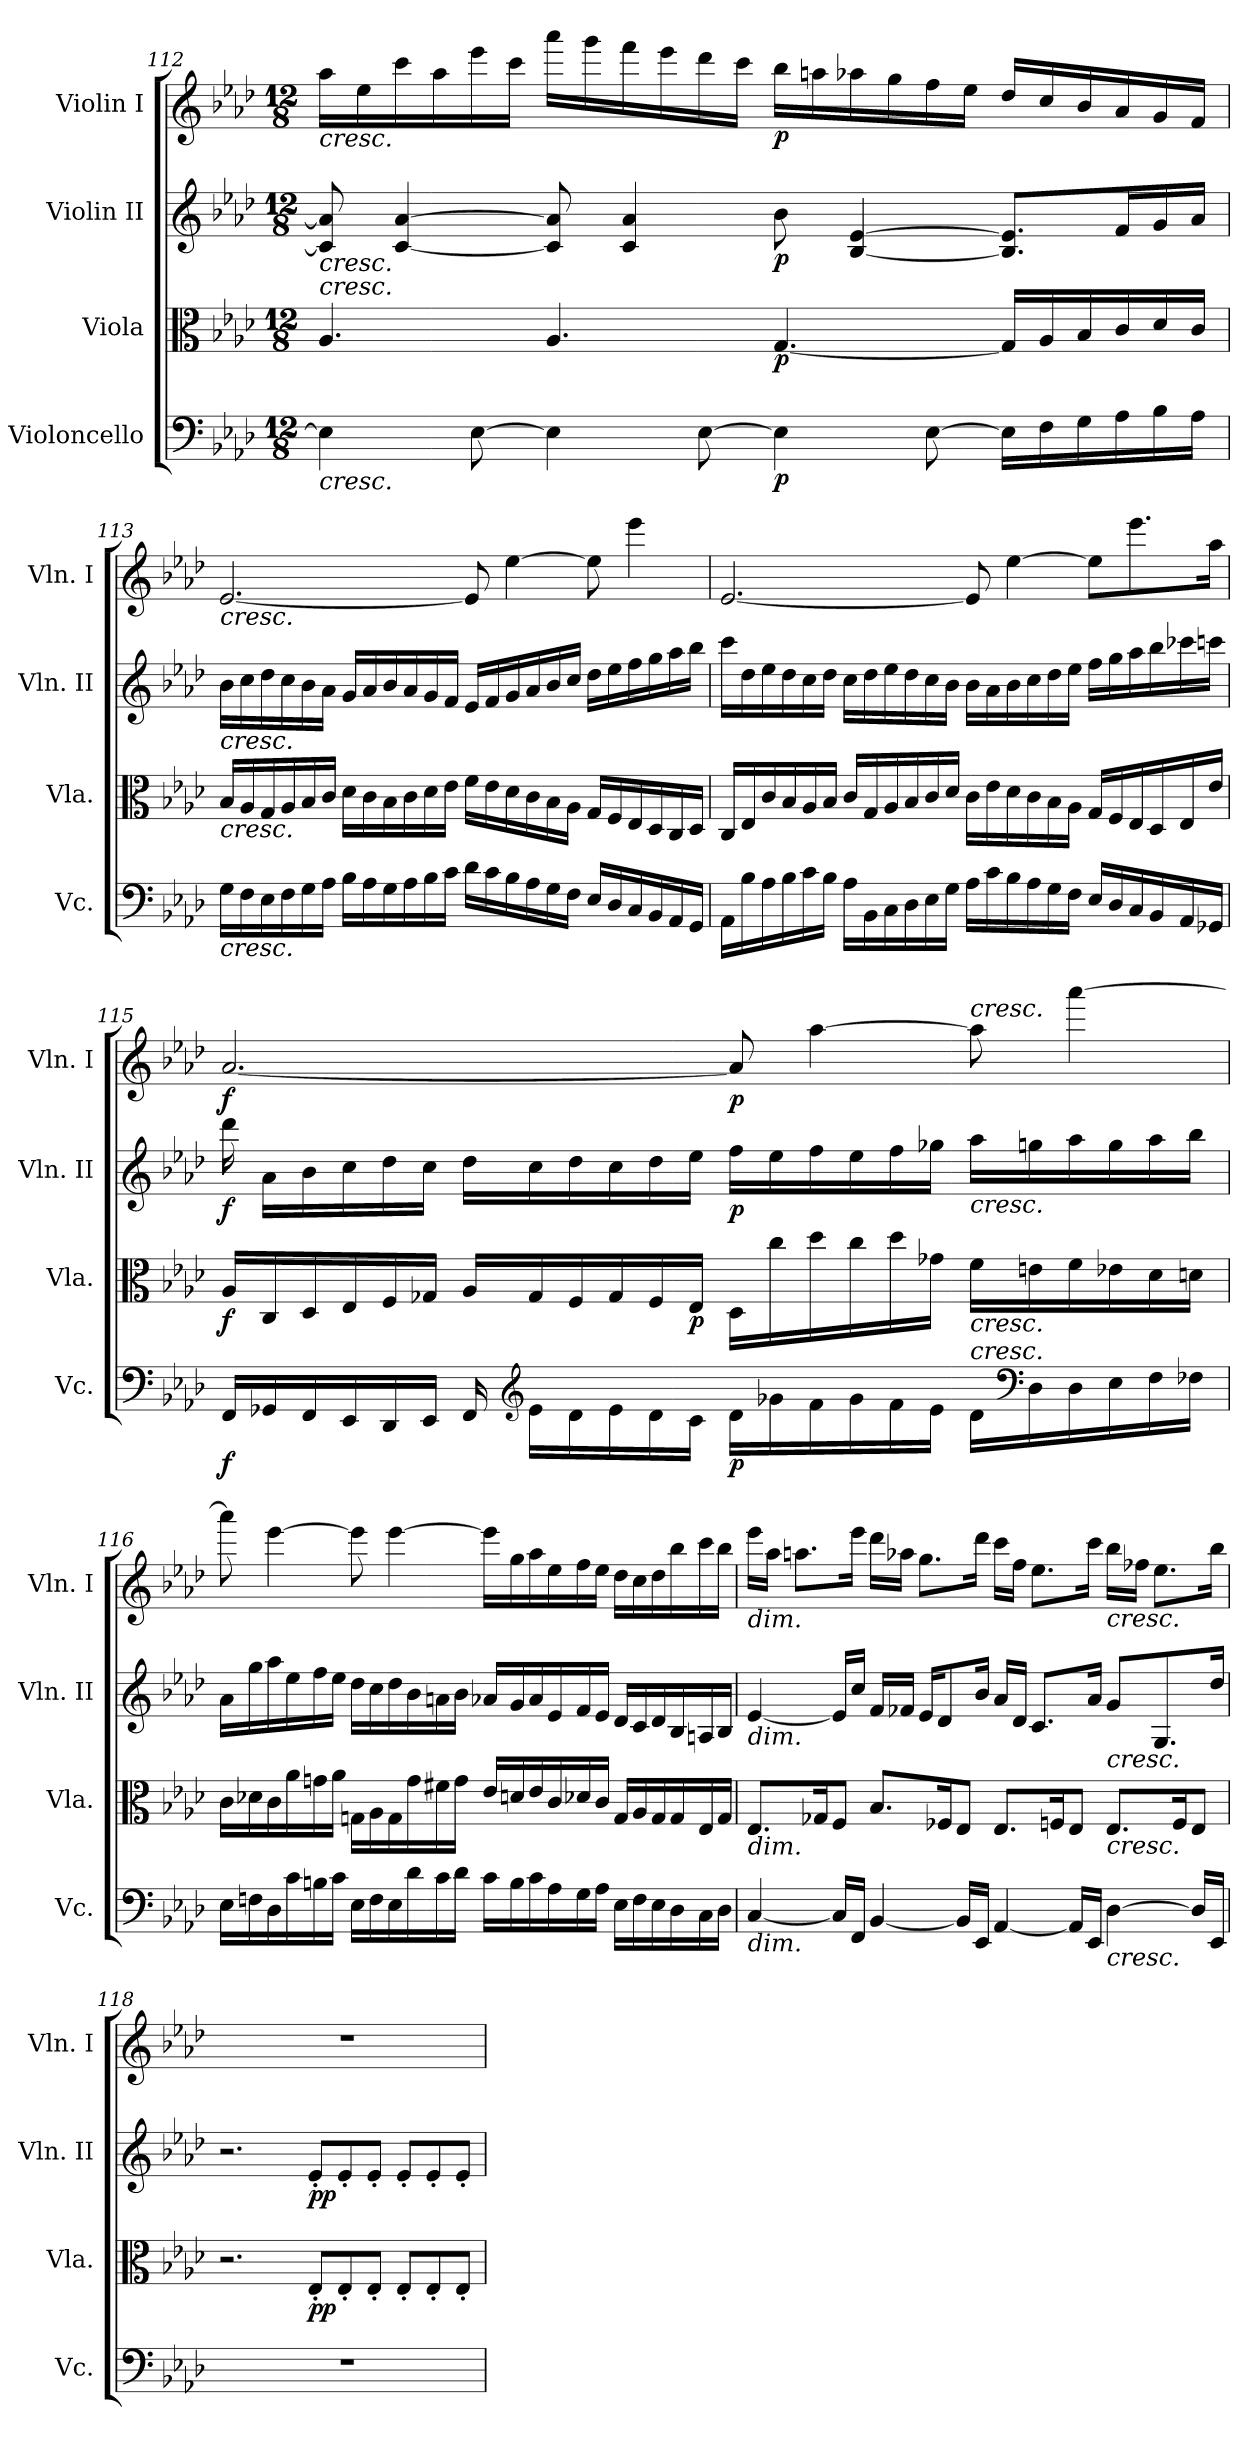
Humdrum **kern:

**kern	**dynam	**kern	**dynam	**kern	**dynam	**kern	**dynam
*part4	*part4	*part3	*part3	*part2	*part2	*part1	*part1
*staff4	*staff4	*staff3	*staff3	*staff2	*staff2	*staff1	*staff1
*I"Violoncello	*	*I"Viola	*	*I"Violin II	*	*I"Violin I	*
*I'Vc.	*	*I'Vla.	*	*I'Vln. II	*	*I'Vln. I	*
*clefF4	*	*clefC3	*	*clefG2	*	*clefG2	*
*k[b-e-a-d-]	*	*k[b-e-a-d-]	*	*k[b-e-a-d-]	*	*k[b-e-a-d-]	*
*A-:	*	*A-:	*	*A-:	*	*A-:	*
*M12/8	*	*M12/8	*	*M12/8	*	*M12/8	*
=112	=112	=112	=112	=112	=112	=112	=112
!	!	!	!	!	!	!LO:TX:b:i:t=cresc.	!
!	!	!	!	!LO:TX:b:i:t=cresc.	!	!	!
!	!	!LO:TX:a:i:t=cresc.	!	!	!	!	!
!LO:TX:b:i:t=cresc.	!	!	!	!	!	!	!
4E-\]	.	4.A-/	.	8c/] 8a-/]	.	16aa-\LL	.
.	.	.	.	.	.	16ee-\	.
.	.	.	.	[4c/ [4a-/	.	16ccc\	.
.	.	.	.	.	.	16aa-\	.
[8E-\	.	.	.	.	.	16eee-\	.
.	.	.	.	.	.	16ccc\JJ	.
4E-\]	.	4.A-/	.	8c/] 8a-/]	.	16aaa-\LL	.
.	.	.	.	.	.	16ggg\	.
.	.	.	.	4c/ 4a-/	.	16fff\	.
.	.	.	.	.	.	16eee-\	.
[8E-\	.	.	.	.	.	16ddd-\	.
.	.	.	.	.	.	16ccc\JJ	.
!	!LO:DY:b	!	!LO:DY:b	!	!LO:DY:b	!	!LO:DY:b
4E-\]	p	[4.G/	p	8b-\	p	16bb-\LL	p
.	.	.	.	.	.	16aan\	.
.	.	.	.	[4B-/ [4e-/	.	16aa-X\	.
.	.	.	.	.	.	16gg\	.
[8E-\	.	.	.	.	.	16ff\	.
.	.	.	.	.	.	16ee-\JJ	.
16E-\LL]	.	16G/LL]	.	8.B-/] 8.e-/]L	.	16dd-/LL	.
16F\	.	16A-/	.	.	.	16cc/	.
16G\	.	16B-/	.	.	.	16b-/	.
16A-\	.	16c/	.	16f/L	.	16a-/	.
16B-\	.	16d-/	.	16g/	.	16g/	.
16A-\JJ	.	16c/JJ	.	16a-/JJ	.	16f/JJ	.
=113	=113	=113	=113	=113	=113	=113	=113
!	!	!	!	!	!	!LO:TX:b:i:t=cresc.	!
!	!	!	!	!LO:TX:b:i:t=cresc.	!	!	!
!	!	!LO:TX:b:i:t=cresc.	!	!	!	!	!
!LO:TX:b:i:t=cresc.	!	!	!	!	!	!	!
16G\LL	.	16B-/LL	.	16b-\LL	.	[2.e-/	.
16F\	.	16A-/	.	16cc\	.	.	.
16E-\	.	16G/	.	16dd-\	.	.	.
16F\	.	16A-/	.	16cc\	.	.	.
16G\	.	16B-/	.	16b-\	.	.	.
16A-\JJ	.	16c/JJ	.	16a-\JJ	.	.	.
16B-\LL	.	16d-\LL	.	16g/LL	.	.	.
16A-\	.	16c\	.	16a-/	.	.	.
16G\	.	16B-\	.	16b-/	.	.	.
16A-\	.	16c\	.	16a-/	.	.	.
16B-\	.	16d-\	.	16g/	.	.	.
16c\JJ	.	16e-\JJ	.	16f/JJ	.	.	.
16d-\LL	.	16f\LL	.	16e-/LL	.	8e-/]	.
16c\	.	16e-\	.	16f/	.	.	.
16B-\	.	16d-\	.	16g/	.	[4ee-\	.
16A-\	.	16c\	.	16a-/	.	.	.
16G\	.	16B-\	.	16b-/	.	.	.
16F\JJ	.	16A-\JJ	.	16cc/JJ	.	.	.
16E-/LL	.	16G/LL	.	16dd-\LL	.	8ee-\]	.
16D-/	.	16F/	.	16ee-\	.	.	.
16C/	.	16E-/	.	16ff\	.	4eee-\	.
16BB-/	.	16D-/	.	16gg\	.	.	.
16AA-/	.	16C/	.	16aa-\	.	.	.
16GG/JJ	.	16D-/JJ	.	16bb-\JJ	.	.	.
=114	=114	=114	=114	=114	=114	=114	=114
16AA-\LL	.	16C/LL	.	16ccc\LL	.	[2.e-/	.
16B-\	.	16E-/	.	16dd-\	.	.	.
16A-\	.	16c/	.	16ee-\	.	.	.
16B-\	.	16B-/	.	16dd-\	.	.	.
16c\	.	16A-/	.	16cc\	.	.	.
16B-\JJ	.	16B-/JJ	.	16dd-\JJ	.	.	.
16A-\LL	.	16c/LL	.	16cc\LL	.	.	.
16BB-\	.	16G/	.	16dd-\	.	.	.
16C\	.	16A-/	.	16ee-\	.	.	.
16D-\	.	16B-/	.	16dd-\	.	.	.
16E-\	.	16c/	.	16cc\	.	.	.
16G\JJ	.	16d-/JJ	.	16b-\JJ	.	.	.
16A-\LL	.	16c\LL	.	16b-\LL	.	8e-/]	.
16c\	.	16e-\	.	16a-\	.	.	.
16B-\	.	16d-\	.	16b-\	.	[4ee-\	.
16A-\	.	16c\	.	16cc\	.	.	.
16G\	.	16B-\	.	16dd-\	.	.	.
16F\JJ	.	16A-\JJ	.	16ee-\JJ	.	.	.
16E-/LL	.	16G/LL	.	16ff\LL	.	8ee-\L]	.
16D-/	.	16F/	.	16gg\	.	.	.
16C/	.	16E-/	.	16aa-\	.	8.eee-\	.
16BB-/	.	16D-/	.	16bb-\	.	.	.
16AA-/	.	16E-/	.	16ccc-X\	.	.	.
16GG-X/JJ	.	16e-/JJ	.	16cccn\JJ	.	16aa-\Jk	.
=115	=115	=115	=115	=115	=115	=115	=115
!	!LO:DY:b	!	!LO:DY:b	!	!LO:DY:b	!	!LO:DY:b
16FF/LL	f	16A-/LL	f	16ddd-\	f	[2.a-/	f
16GG-X/	.	16C/	.	16a-\LL	.	.	.
16FF/	.	16D-/	.	16b-\	.	.	.
16EE-/	.	16E-/	.	16cc\	.	.	.
16DD-/	.	16F/	.	16dd-\	.	.	.
16EE-/JJ	.	16G-X/JJ	.	16cc\JJ	.	.	.
16FF/	.	16A-/LL	.	16dd-\LL	.	.	.
*clefG2	*	*	*	*	*	*	*
16e-\LL	.	16G-/	.	16cc\	.	.	.
16d-\	.	16F/	.	16dd-\	.	.	.
16e-\	.	16G-/	.	16cc\	.	.	.
16d-\	.	16F/	.	16dd-\	.	.	.
!	!	!	!LO:DY:b	!	!	!	!
16c\JJ	.	16E-/JJ	p	16ee-\JJ	.	.	.
!	!LO:DY:b	!	!	!	!LO:DY:b	!	!LO:DY:b
16d-\LL	p	16D-\LL	.	16ff\LL	p	8a-/]	p
16g-X\	.	16cc\	.	16ee-\	.	.	.
16f\	.	16dd-\	.	16ff\	.	[4aa-\	.
16g-\	.	16cc\	.	16ee-\	.	.	.
16f\	.	16dd-\	.	16ff\	.	.	.
16e-\JJ	.	16g-X\JJ	.	16gg-X\JJ	.	.	.
!	!	!	!	!	!	!LO:TX:a:i:t=cresc.	!
!	!	!	!	!LO:TX:b:i:t=cresc.	!	!	!
!	!	!LO:TX:b:i:t=cresc.	!	!	!	!	!
!LO:TX:a:i:t=cresc.	!	!	!	!	!	!	!
16d-\LL	.	16f\LL	.	16aa-\LL	.	8aa-\]	.
*clefF4	*	*	*	*	*	*	*
16D-\	.	16en\	.	16ggn\	.	.	.
16D-\	.	16f\	.	16aa-\	.	[4aaa-\	.
16E-\	.	16e-X\	.	16gg\	.	.	.
16F\	.	16d-\	.	16aa-\	.	.	.
16F-X\JJ	.	16dn\JJ	.	16bb-\JJ	.	.	.
=116	=116	=116	=116	=116	=116	=116	=116
16E-\LL	.	16c\LL	.	16a-\LL	.	8aaa-\]	.
16Fn\	.	16d-X\	.	16gg\	.	.	.
16D-\	.	16c\	.	16aa-\	.	[4eee-\	.
16c\	.	16a-\	.	16ee-\	.	.	.
16Bn\	.	16gn\	.	16ff\	.	.	.
16c\JJ	.	16a-\JJ	.	16ee-\JJ	.	.	.
16E-\LL	.	16Gn\LL	.	16dd-\LL	.	8eee-\]	.
16F\	.	16A-\	.	16cc\	.	.	.
16E-\	.	16G\	.	16dd-\	.	[4eee-\	.
16d-\	.	16g\	.	16b-\	.	.	.
16c\	.	16f#X\	.	16an\	.	.	.
16d-\JJ	.	16g\JJ	.	16b-\JJ	.	.	.
16c\LL	.	16e-/LL	.	16a-X/LL	.	16eee-\LL]	.
16B\	.	16dn/	.	16g/	.	16gg\	.
16c\	.	16e-/	.	16a-/	.	16aa-\	.
16A-\	.	16c/	.	16e-/	.	16ee-\	.
16G\	.	16d-X/	.	16f/	.	16ff\	.
16A-\JJ	.	16c/JJ	.	16e-/JJ	.	16ee-\JJ	.
16E-\LL	.	16G/LL	.	16d-/LL	.	16dd-\LL	.
16F\	.	16A-/	.	16c/	.	16cc\	.
16E-\	.	16G/	.	16d-/	.	16dd-\	.
16D-\	.	16G/	.	16B-/	.	16bb-\	.
16C\	.	16E-/	.	16An/	.	16ccc\	.
16D-\JJ	.	16G/JJ	.	16B-/JJ	.	16bb-\JJ	.
=117	=117	=117	=117	=117	=117	=117	=117
!	!	!	!	!	!	!LO:TX:b:i:t=dim.	!
!	!	!	!	!LO:TX:b:i:t=dim.	!	!	!
!	!	!LO:TX:b:i:t=dim.	!	!	!	!	!
!LO:TX:b:i:t=dim.	!	!	!	!	!	!	!
[4C/	.	8.E-/L	.	[4e-/	.	16eee-\LL	.
.	.	.	.	.	.	16aa-\JJ	.
.	.	.	.	.	.	8.aan\L	.
.	.	16G-X/K	.	.	.	.	.
16C/LL]	.	8F/J	.	16e-/LL]	.	.	.
16FF/JJ	.	.	.	16cc/JJ	.	16eee-\Jk	.
[4BB-/	.	8.B-/L	.	16f/LL	.	16ddd-\LL	.
.	.	.	.	16f-X/JJ	.	16aa-X\JJ	.
.	.	.	.	16e-/KL	.	8.gg\L	.
.	.	16F-X/K	.	8d-/	.	.	.
16BB-/LL]	.	8E-/J	.	.	.	.	.
16EE-/JJ	.	.	.	16b-/Jk	.	16ddd-\Jk	.
[4AA-/	.	8.E-/L	.	16a-/LL	.	16ccc\LL	.
.	.	.	.	16d-/JJ	.	16ff\JJ	.
.	.	.	.	8.c/L	.	8.ee-\L	.
.	.	16Fn/K	.	.	.	.	.
16AA-/LL]	.	8E-/J	.	.	.	.	.
16EE-/JJ	.	.	.	16a-/Jk	.	16ccc\Jk	.
!	!	!	!	!	!	!LO:TX:b:i:t=cresc.	!
!	!	!	!	!LO:TX:b:i:t=cresc.	!	!	!
!	!	!LO:TX:b:i:t=cresc.	!	!	!	!	!
!LO:TX:b:i:t=cresc.	!	!	!	!	!	!	!
[4D-\	.	8.E-/L	.	8g/L	.	16bb-\LL	.
.	.	.	.	.	.	16ff-X\JJ	.
.	.	.	.	8.G/	.	8.ee-\L	.
.	.	16F/K	.	.	.	.	.
16D-/LL]	.	8E-/J	.	.	.	.	.
16EE-/JJ	.	.	.	16dd-/Jk	.	16bb-\Jk	.
=118	=118	=118	=118	=118	=118	=118	=118
1.r	.	2.r	.	2.r	.	1.r	.
!	!	!	!LO:DY:b	!	!LO:DY:b	!	!
.	.	8E-'/L	pp	8e-'/L	pp	.	.
.	.	8E-'/	.	8e-'/	.	.	.
.	.	8E-'/J	.	8e-'/J	.	.	.
.	.	8E-'/L	.	8e-'/L	.	.	.
.	.	8E-'/	.	8e-'/	.	.	.
.	.	8E-'/J	.	8e-'/J	.	.	.
=	=	=	=	=	=	=	=
*-	*-	*-	*-	*-	*-	*-	*-
